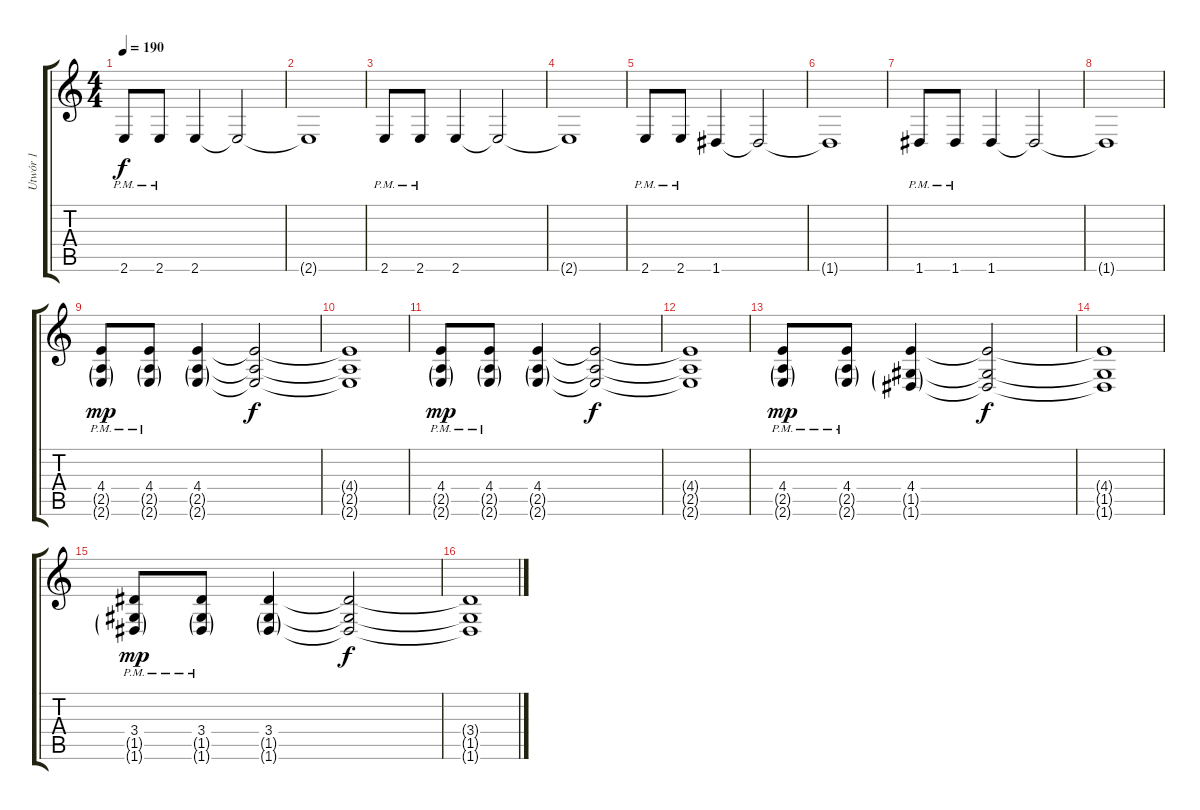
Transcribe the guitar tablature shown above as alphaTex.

\track ("Utwór 1" "Utwór 1") {instrument distortionguitar}
\staff {score tabs}
\tuning (D4 A3 F3 C3 G2 D2) {hide}
\ts (4 4)
\tempo 190
\clef g2
\ks c
2.6{pm}.8{dy f} 2.6{pm}.8 2.6.4 2.6{t}.2 |
2.6{t}.1 |
2.6{pm}.8 2.6{pm}.8 2.6.4 2.6{t}.2 |
2.6{t}.1 |
2.6{pm}.8 2.6{pm}.8 1.6.4 1.6{t}.2 |
1.6{t}.1 |
1.6{pm}.8 1.6{pm}.8 1.6.4 1.6{t}.2 |
1.6{t}.1 |
(4.4 2.5{g pm} 2.6{g pm}).8{dy mp} (4.4 2.5{g pm} 2.6{g pm}).8 (4.4 2.5{g} 2.6{g}).4 (4.4{t} 2.5{t} 2.6{t}).2{dy f} |
(4.4{t} 2.5{t} 2.6{t}).1 |
(4.4 2.5{g pm} 2.6{g pm}).8{dy mp} (4.4 2.5{g pm} 2.6{g pm}).8 (4.4 2.5{g} 2.6{g}).4 (4.4{t} 2.5{t} 2.6{t}).2{dy f} |
(4.4{t} 2.5{t} 2.6{t}).1 |
(4.4 2.5{g pm} 2.6{g pm}).8{dy mp} (4.4 2.5{g pm} 2.6{g pm}).8 (4.4 1.5{g} 1.6{g}).4 (4.4{t} 1.5{t} 1.6{t}).2{dy f} |
(4.4{t} 1.5{t} 1.6{t}).1 |
(3.4{pm} 1.5{g pm} 1.6{g pm}).8{dy mp} (3.4{pm} 1.5{g pm} 1.6{g pm}).8 (3.4 1.5{g} 1.6{g}).4 (3.4{t} 1.5{t} 1.6{t}).2{dy f} |
(3.4{t} 1.5{t} 1.6{t}).1
